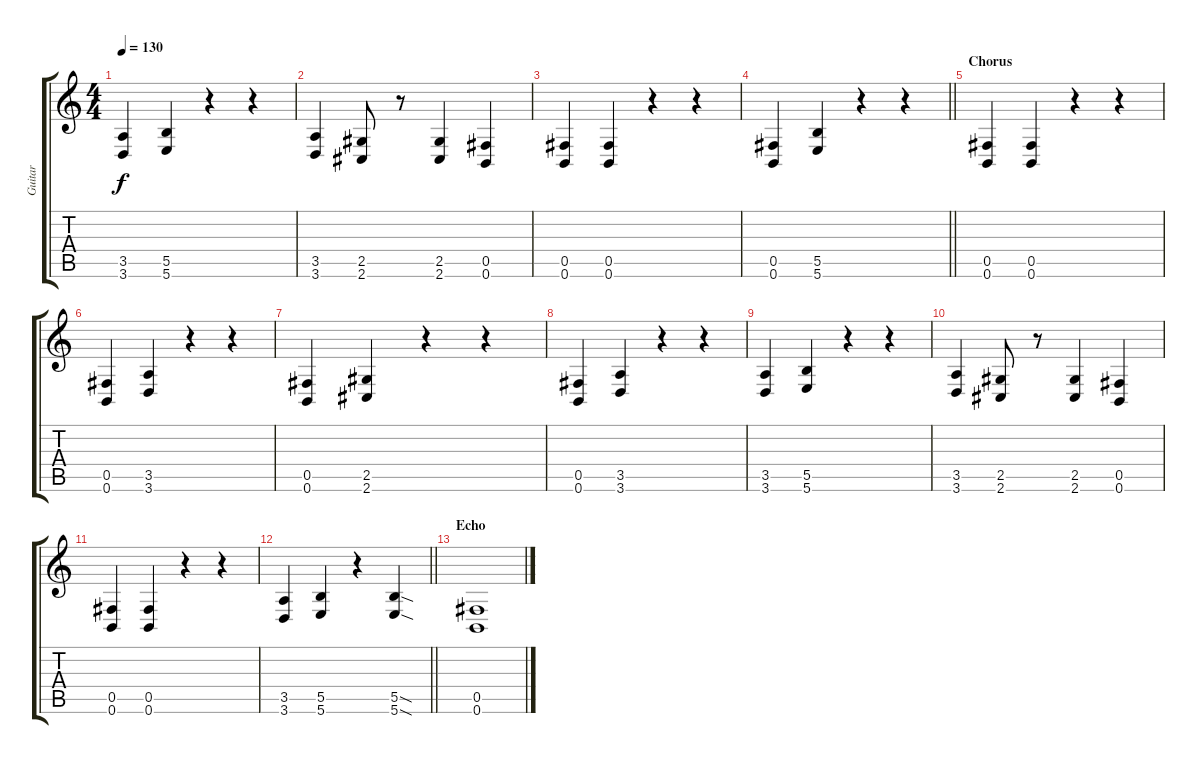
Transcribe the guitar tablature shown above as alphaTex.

\track ("Guitar" "Guitar") {instrument distortionguitar}
\staff {score tabs}
\tuning (Db4 Ab3 E3 B2 Gb2 B1) {hide}
\ts (4 4)
\tempo 130
\clef g2
\ks c
(3.5 3.6).4{dy f} (5.5 5.6).4 r.4 r.4 |
(3.5 3.6).4 (2.5 2.6).8 r.8 (2.5 2.6).4 (0.5 0.6).4 |
(0.5 0.6).4 (0.5 0.6).4 r.4 r.4 |
\barLineRight lightlight
(0.5 0.6).4 (5.5 5.6).4 r.4 r.4 |
\section ("" "Chorus")
(0.5 0.6).4 (0.5 0.6).4 r.4 r.4 |
(0.5 0.6).4 (3.5 3.6).4 r.4 r.4 |
(0.5 0.6).4 (2.5 2.6).4 r.4 r.4 |
(0.5 0.6).4 (3.5 3.6).4 r.4 r.4 |
(3.5 3.6).4 (5.5 5.6).4 r.4 r.4 |
(3.5 3.6).4 (2.5 2.6).8 r.8 (2.5 2.6).4 (0.5 0.6).4 |
(0.5 0.6).4 (0.5 0.6).4 r.4 r.4 |
\barLineRight lightlight
(3.5 3.6).4 (5.5 5.6).4 r.4 (5.5{sod} 5.6{sod}).4 |
\section ("" "Echo")
(0.5 0.6).1
